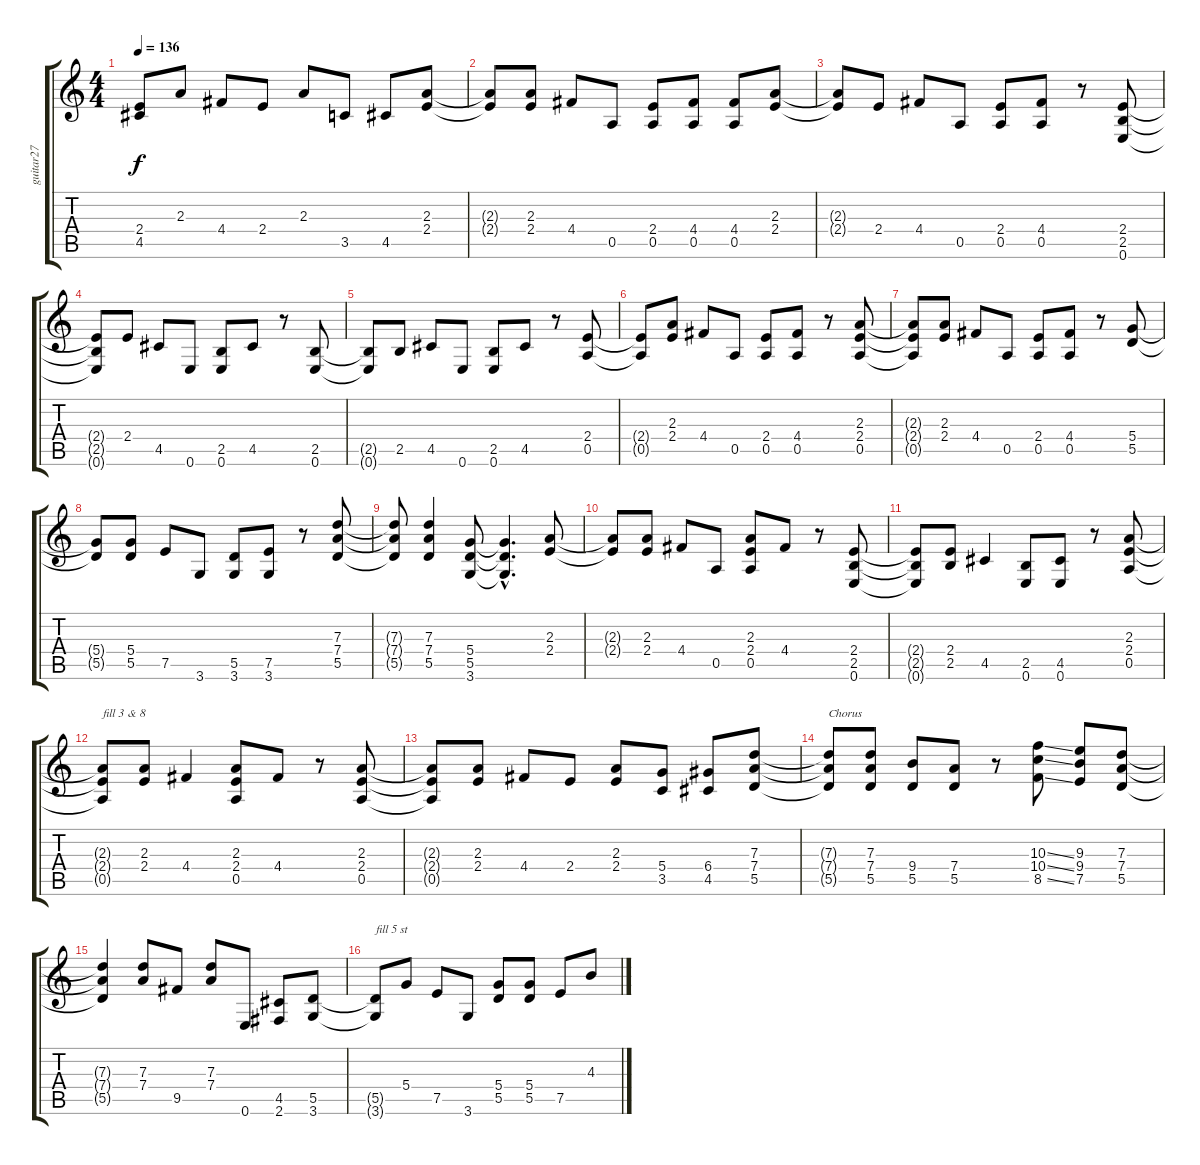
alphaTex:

\track ("guitar27" "guitar27") {instrument electricguitarclean}
\staff {score tabs}
\tuning (E4 B3 G3 D3 A2 E2) {hide}
\ts (4 4)
\tempo 136
\clef g2
\ks c
(2.4{t} 4.5{t}).8{dy f} 2.3.8 4.4.8 2.4.8 2.3.8 3.5.8 4.5.8 (2.3 2.4).8 |
(2.3{t} 2.4{t}).8 (2.3 2.4).8 4.4.8 0.5.8 (2.4 0.5).8 (4.4 0.5).8 (4.4 0.5).8 (2.3 2.4).8 |
(2.3{t} 2.4{t}).8 2.4.8 4.4.8 0.5.8 (2.4 0.5).8 (4.4 0.5).8 r.8 (2.4 2.5 0.6).8 |
(2.4{t} 2.5{t} 0.6{t}).8 2.4.8 4.5.8 0.6.8 (2.5 0.6).8 4.5.8 r.8 (2.5 0.6).8 |
(2.5{t} 0.6{t}).8 2.5.8 4.5.8 0.6.8 (2.5 0.6).8 4.5.8 r.8 (2.4 0.5).8 |
(2.4{t} 0.5{t}).8 (2.3 2.4).8 4.4.8 0.5.8 (2.4 0.5).8 (4.4 0.5).8 r.8 (2.3 2.4 0.5).8 |
(2.3{t} 2.4{t} 0.5{t}).8 (2.3 2.4).8 4.4.8 0.5.8 (2.4 0.5).8 (4.4 0.5).8 r.8 (5.4 5.5).8 |
(5.4{t} 5.5{t}).8 (5.4 5.5).8 7.5.8 3.6.8 (5.5 3.6).8 (7.5 3.6).8 r.8 (7.3 7.4 5.5).8 |
(7.3{t} 7.4{t} 5.5{t}).8 (7.3 7.4 5.5).4 (5.4 5.5 3.6).8 (5.4{hac t} 5.5{hac t} 3.6{hac t}).4{d} (2.3 2.4).8 |
(2.3{t} 2.4{t}).8 (2.3 2.4).8 4.4.8 0.5.8 (2.3 2.4 0.5).8 4.4.8 r.8 (2.4 2.5 0.6).8 |
(2.4{t} 2.5{t} 0.6{t}).8 (2.4 2.5).8 4.5.4 (2.5 0.6).8 (4.5 0.6).8 r.8 (2.3 2.4 0.5).8 |
(2.3{t} 2.4{t} 0.5{t}).8{txt "fill 3 & 8"} (2.3 2.4).8 4.4.4 (2.3 2.4 0.5).8 4.4.8 r.8 (2.3 2.4 0.5).8 |
(2.3{t} 2.4{t} 0.5{t}).8 (2.3 2.4).8 4.4.8 2.4.8 (2.3 2.4).8 (5.4 3.5).8 (6.4 4.5).8 (7.3 7.4 5.5).8 |
(7.3{t} 7.4{t} 5.5{t}).8{txt "Chorus"} (7.3 7.4 5.5).8 (9.4 5.5).8 (7.4 5.5).8 r.8 (10.3{ss} 10.4{ss} 8.5{ss}).8 (9.3 9.4 7.5).8 (7.3 7.4 5.5).8 |
(7.3{t} 7.4{t} 5.5{t}).4 (7.3 7.4).8 9.5.8 (7.3 7.4).8 0.6.8 (4.5 2.6).8 (5.5 3.6).8 |
(5.5{t} 3.6{t}).8{txt "fill 5 st"} 5.4.8 7.5.8 3.6.8 (5.4 5.5).8 (5.4 5.5).8 7.5.8 4.3.8
